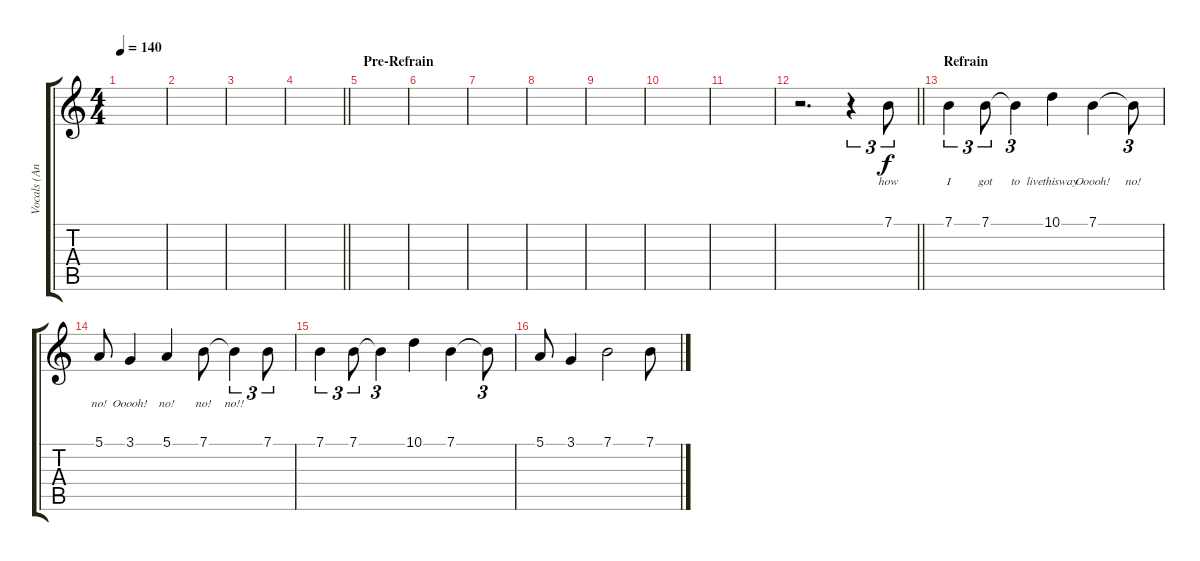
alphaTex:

\track ("Vocals (Andrew Stockdale)" "Vocals (An") {instrument harmonica}
\staff {score tabs}
\tuning (E4 B3 G3 D3 A2 E2) {hide}
\ts (4 4)
\tempo 140
\clef g2
\ks c
|
|
|
\barLineRight lightlight
|
\section ("" "Pre-Refrain")
|
|
|
|
|
|
|
\barLineRight lightlight
r.2{d} r.4{tu (3 2)} 7.1.8{tu (3 2) lyrics (0 "how") lyrics (1 "") lyrics (2 "") lyrics (3 "") lyrics (4 "") dy f} |
\section ("" "Refrain")
7.1.4{tu (3 2) lyrics (0 "I") lyrics (1 "") lyrics (2 "") lyrics (3 "") lyrics (4 "")} 7.1.8{tu (3 2) lyrics (0 "got") lyrics (1 "") lyrics (2 "") lyrics (3 "") lyrics (4 "")} 7.1{t}.4{tu (3 2) lyrics (0 "to") lyrics (1 "") lyrics (2 "") lyrics (3 "") lyrics (4 "")} 10.1.4{lyrics (0 "livethisway") lyrics (1 "") lyrics (2 "") lyrics (3 "") lyrics (4 "")} 7.1.4{lyrics (0 "Ooooh!") lyrics (1 "") lyrics (2 "") lyrics (3 "") lyrics (4 "")} 7.1{t}.8{tu (3 2) lyrics (0 "no!") lyrics (1 "") lyrics (2 "") lyrics (3 "") lyrics (4 "")} |
5.1.8{lyrics (0 "no!") lyrics (1 "") lyrics (2 "") lyrics (3 "") lyrics (4 "")} 3.1.4{lyrics (0 "Ooooh!") lyrics (1 "") lyrics (2 "") lyrics (3 "") lyrics (4 "")} 5.1.4{lyrics (0 "no!") lyrics (1 "") lyrics (2 "") lyrics (3 "") lyrics (4 "")} 7.1.8{lyrics (0 "no!") lyrics (1 "") lyrics (2 "") lyrics (3 "") lyrics (4 "")} 7.1{t}.4{tu (3 2) lyrics (0 "no!!") lyrics (1 "") lyrics (2 "") lyrics (3 "") lyrics (4 "")} 7.1.8{tu (3 2)} |
7.1.4{tu (3 2)} 7.1.8{tu (3 2)} 7.1{t}.4{tu (3 2)} 10.1.4 7.1.4 7.1{t}.8{tu (3 2)} |
5.1.8 3.1.4 7.1.2 7.1.8
